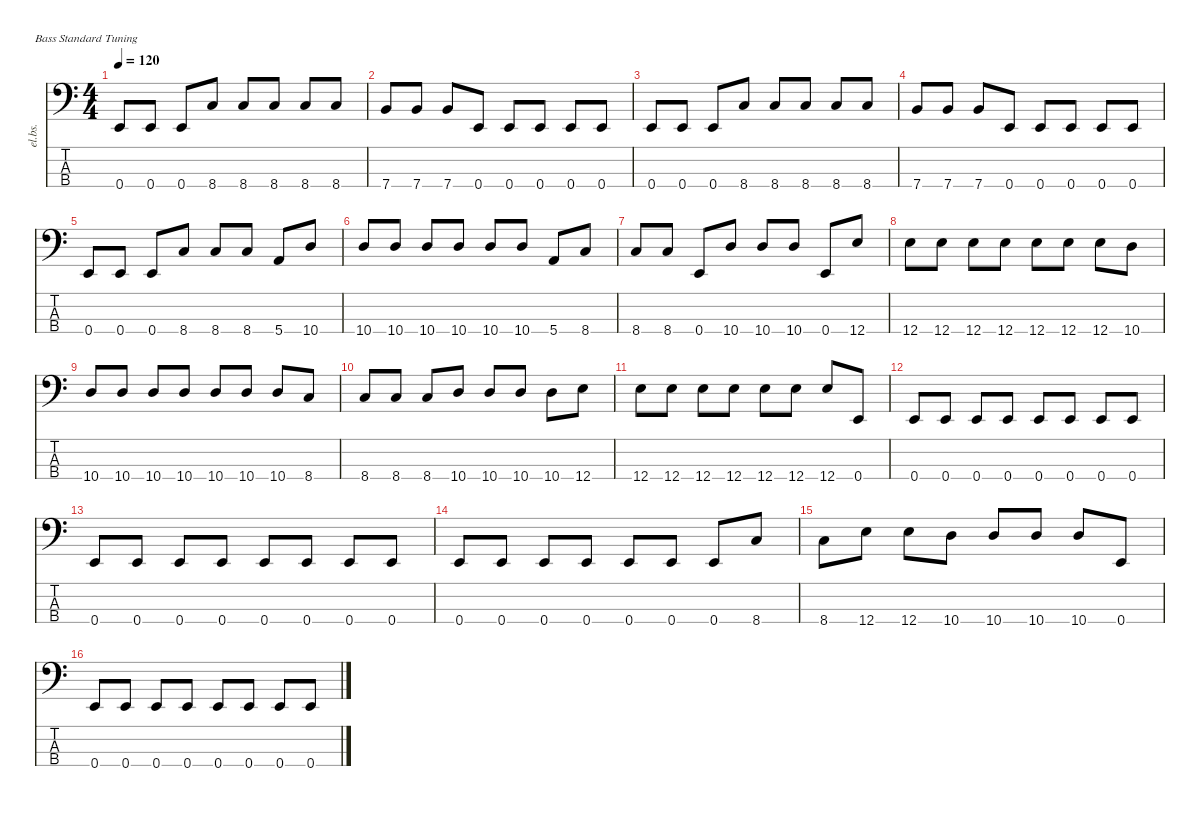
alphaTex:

\defaultSystemsLayout 4
\hideDynamics
\bracketExtendMode nobrackets
\otherSystemsTrackNameOrientation horizontal
\track ("Bass in your face" "el.bs.") {instrument electricbasspick}
\staff {score tabs}
\tuning (G2 D2 A1 E1)
\ts (4 4)
\tempo 120
\clef f4
\ks c
0.4.8{dy f beam Up} 0.4.8{beam Up} 0.4.8{beam Up} 8.4.8{beam Up} 8.4.8{beam Up} 8.4.8{beam Up} 8.4.8{beam Up} 8.4.8{beam Up} |
7.4.8{beam Up} 7.4.8{beam Up} 7.4.8{beam Up} 0.4.8{beam Up} 0.4.8{beam Up} 0.4.8{beam Up} 0.4.8{beam Up} 0.4.8{beam Up} |
0.4.8{beam Up} 0.4.8{beam Up} 0.4.8{beam Up} 8.4.8{beam Up} 8.4.8{beam Up} 8.4.8{beam Up} 8.4.8{beam Up} 8.4.8{beam Up} |
7.4.8{beam Up} 7.4.8{beam Up} 7.4.8{beam Up} 0.4.8{beam Up} 0.4.8{beam Up} 0.4.8{beam Up} 0.4.8{beam Up} 0.4.8{beam Up} |
0.4.8{beam Up} 0.4.8{beam Up} 0.4.8{beam Up} 8.4.8{beam Up} 8.4.8{beam Up} 8.4.8{beam Up} 5.4.8{beam Up} 10.4.8{beam Up} |
10.4.8{beam Up} 10.4.8{beam Up} 10.4.8{beam Up} 10.4.8{beam Up} 10.4.8{beam Up} 10.4.8{beam Up} 5.4.8{beam Up} 8.4.8{beam Up} |
8.4.8{beam Up} 8.4.8{beam Up} 0.4.8{beam Up} 10.4.8{beam Up} 10.4.8{beam Up} 10.4.8{beam Up} 0.4.8{beam Up} 12.4.8{beam Up} |
12.4.8{beam Down} 12.4.8{beam Down} 12.4.8{beam Down} 12.4.8{beam Down} 12.4.8{beam Down} 12.4.8{beam Down} 12.4.8{beam Down} 10.4.8{beam Down} |
10.4.8{beam Up} 10.4.8{beam Up} 10.4.8{beam Up} 10.4.8{beam Up} 10.4.8{beam Up} 10.4.8{beam Up} 10.4.8{beam Up} 8.4.8{beam Up} |
8.4.8{beam Up} 8.4.8{beam Up} 8.4.8{beam Up} 10.4.8{beam Up} 10.4.8{beam Up} 10.4.8{beam Up} 10.4.8{beam Down} 12.4.8{beam Down} |
12.4.8{beam Down} 12.4.8{beam Down} 12.4.8{beam Down} 12.4.8{beam Down} 12.4.8{beam Down} 12.4.8{beam Down} 12.4.8{beam Up} 0.4.8{beam Up} |
0.4.8{beam Up} 0.4.8{beam Up} 0.4.8{beam Up} 0.4.8{beam Up} 0.4.8{beam Up} 0.4.8{beam Up} 0.4.8{beam Up} 0.4.8{beam Up} |
0.4.8{beam Up} 0.4.8{beam Up} 0.4.8{beam Up} 0.4.8{beam Up} 0.4.8{beam Up} 0.4.8{beam Up} 0.4.8{beam Up} 0.4.8{beam Up} |
0.4.8{beam Up} 0.4.8{beam Up} 0.4.8{beam Up} 0.4.8{beam Up} 0.4.8{beam Up} 0.4.8{beam Up} 0.4.8{beam Up} 8.4.8{beam Up} |
8.4.8{beam Down} 12.4.8{beam Down} 12.4.8{beam Down} 10.4.8{beam Down} 10.4.8{beam Up} 10.4.8{beam Up} 10.4.8{beam Up} 0.4.8{beam Up} |
0.4.8{beam Up} 0.4.8{beam Up} 0.4.8{beam Up} 0.4.8{beam Up} 0.4.8{beam Up} 0.4.8{beam Up} 0.4.8{beam Up} 0.4.8{beam Up}
